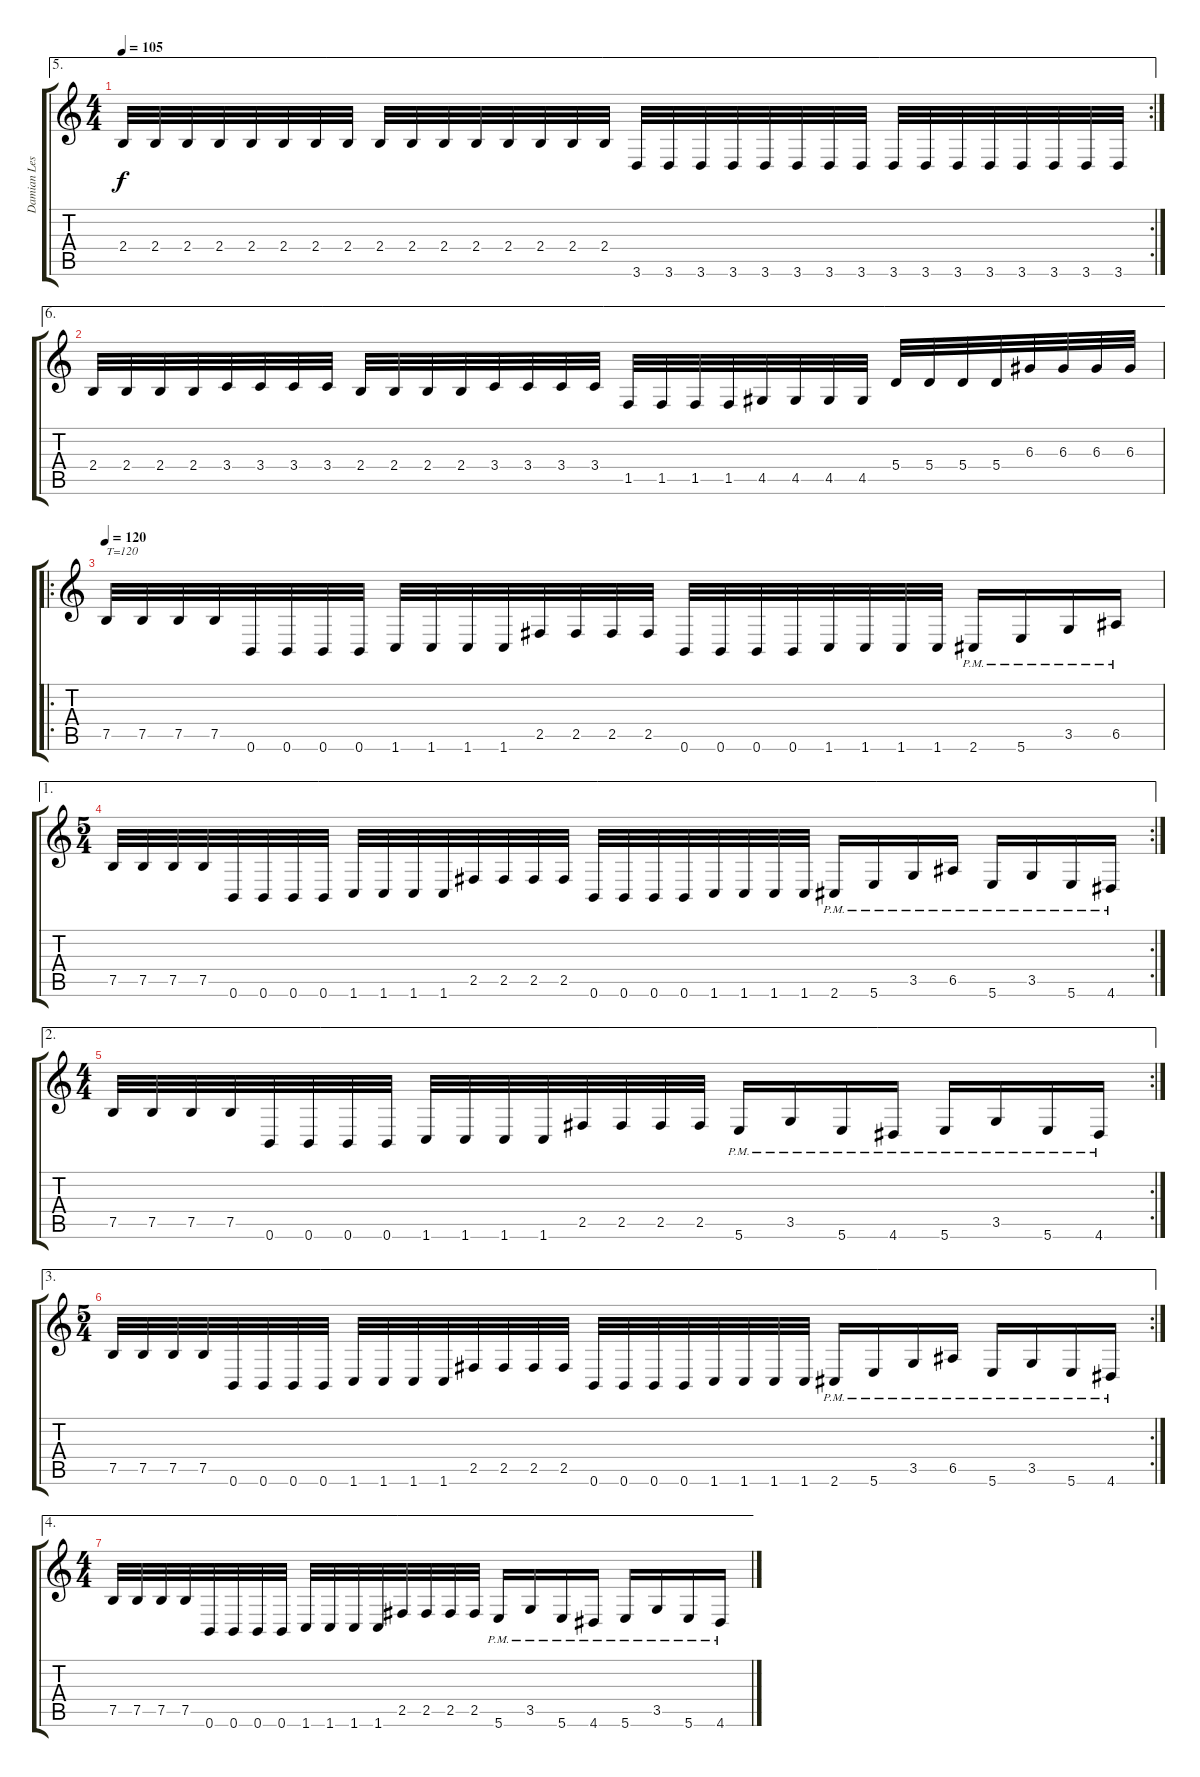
\track ("Damian Leski" "Damian Les") {instrument distortionguitar}
\staff {score tabs}
\tuning (B3 Gb3 D3 A2 E2 B1) {hide}
\ae 5
\rc 2
\ts (4 4)
\tempo 105
\clef g2
\ks c
2.4.32{dy f} 2.4.32 2.4.32 2.4.32 2.4.32 2.4.32 2.4.32 2.4.32 2.4.32 2.4.32 2.4.32 2.4.32 2.4.32 2.4.32 2.4.32 2.4.32 3.6.32 3.6.32 3.6.32 3.6.32 3.6.32 3.6.32 3.6.32 3.6.32 3.6.32 3.6.32 3.6.32 3.6.32 3.6.32 3.6.32 3.6.32 3.6.32 |
\ae 6
2.4.32 2.4.32 2.4.32 2.4.32 3.4.32 3.4.32 3.4.32 3.4.32 2.4.32 2.4.32 2.4.32 2.4.32 3.4.32 3.4.32 3.4.32 3.4.32 1.5.32 1.5.32 1.5.32 1.5.32 4.5.32 4.5.32 4.5.32 4.5.32 5.4.32 5.4.32 5.4.32 5.4.32 6.3.32 6.3.32 6.3.32 6.3.32 |
\ro
\tempo 120
7.5.32{txt "T=120"} 7.5.32 7.5.32 7.5.32 0.6.32 0.6.32 0.6.32 0.6.32 1.6.32 1.6.32 1.6.32 1.6.32 2.5.32 2.5.32 2.5.32 2.5.32 0.6.32 0.6.32 0.6.32 0.6.32 1.6.32 1.6.32 1.6.32 1.6.32 2.6{pm}.16 5.6{pm}.16 3.5{pm}.16 6.5{pm}.16 |
\ae 1
\rc 2
\ts (5 4)
7.5.32 7.5.32 7.5.32 7.5.32 0.6.32 0.6.32 0.6.32 0.6.32 1.6.32 1.6.32 1.6.32 1.6.32 2.5.32 2.5.32 2.5.32 2.5.32 0.6.32 0.6.32 0.6.32 0.6.32 1.6.32 1.6.32 1.6.32 1.6.32 2.6{pm}.16 5.6{pm}.16 3.5{pm}.16 6.5{pm}.16 5.6{pm}.16 3.5{pm}.16 5.6{pm}.16 4.6{pm}.16 |
\ae 2
\rc 2
\ts (4 4)
7.5.32 7.5.32 7.5.32 7.5.32 0.6.32 0.6.32 0.6.32 0.6.32 1.6.32 1.6.32 1.6.32 1.6.32 2.5.32 2.5.32 2.5.32 2.5.32 5.6{pm}.16 3.5{pm}.16 5.6{pm}.16 4.6{pm}.16 5.6{pm}.16 3.5{pm}.16 5.6{pm}.16 4.6{pm}.16 |
\ae 3
\rc 2
\ts (5 4)
7.5.32 7.5.32 7.5.32 7.5.32 0.6.32 0.6.32 0.6.32 0.6.32 1.6.32 1.6.32 1.6.32 1.6.32 2.5.32 2.5.32 2.5.32 2.5.32 0.6.32 0.6.32 0.6.32 0.6.32 1.6.32 1.6.32 1.6.32 1.6.32 2.6{pm}.16 5.6{pm}.16 3.5{pm}.16 6.5{pm}.16 5.6{pm}.16 3.5{pm}.16 5.6{pm}.16 4.6{pm}.16 |
\ae 4
\ts (4 4)
7.5.32 7.5.32 7.5.32 7.5.32 0.6.32 0.6.32 0.6.32 0.6.32 1.6.32 1.6.32 1.6.32 1.6.32 2.5.32 2.5.32 2.5.32 2.5.32 5.6{pm}.16 3.5{pm}.16 5.6{pm}.16 4.6{pm}.16 5.6{pm}.16 3.5{pm}.16 5.6{pm}.16 4.6{pm}.16
